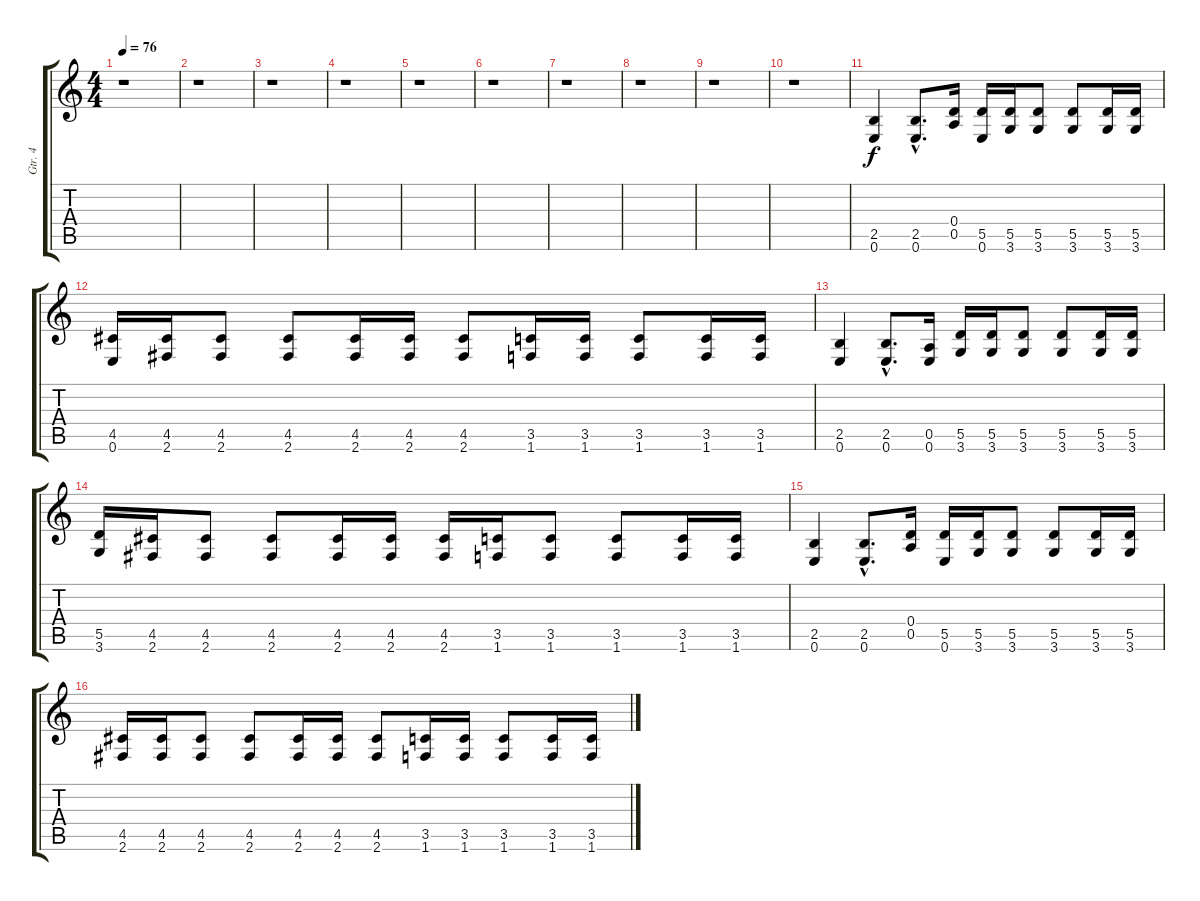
\track ("Gtr. 4" "Gtr. 4") {instrument overdrivenguitar}
\staff {score tabs}
\tuning (E4 B3 G3 D3 A2 E2) {hide}
\ts (4 4)
\tempo 76
\clef g2
\ks c
r.1{dy f} |
r.1 |
r.1 |
r.1 |
r.1 |
r.1 |
r.1 |
r.1 |
r.1 |
r.1 |
(2.5 0.6).4 (2.5{hac} 0.6{hac}).8{d} (0.4 0.5).16 (5.5 0.6).16 (5.5 3.6).16 (5.5 3.6).8 (5.5 3.6).8 (5.5 3.6).16 (5.5 3.6).16 |
(4.5 0.6).16 (4.5 2.6).16 (4.5 2.6).8 (4.5 2.6).8 (4.5 2.6).16 (4.5 2.6).16 (4.5 2.6).8 (3.5 1.6).16 (3.5 1.6).16 (3.5 1.6).8 (3.5 1.6).16 (3.5 1.6).16 |
(2.5 0.6).4 (2.5{hac} 0.6{hac}).8{d} (0.5 0.6).16 (5.5 3.6).16 (5.5 3.6).16 (5.5 3.6).8 (5.5 3.6).8 (5.5 3.6).16 (5.5 3.6).16 |
(5.5 3.6).16 (4.5 2.6).16 (4.5 2.6).8 (4.5 2.6).8 (4.5 2.6).16 (4.5 2.6).16 (4.5 2.6).16 (3.5 1.6).16 (3.5 1.6).8 (3.5 1.6).8 (3.5 1.6).16 (3.5 1.6).16 |
(2.5 0.6).4 (2.5{hac} 0.6{hac}).8{d} (0.4 0.5).16 (5.5 0.6).16 (5.5 3.6).16 (5.5 3.6).8 (5.5 3.6).8 (5.5 3.6).16 (5.5 3.6).16 |
(4.5 2.6).16 (4.5 2.6).16 (4.5 2.6).8 (4.5 2.6).8 (4.5 2.6).16 (4.5 2.6).16 (4.5 2.6).8 (3.5 1.6).16 (3.5 1.6).16 (3.5 1.6).8 (3.5 1.6).16 (3.5 1.6).16
